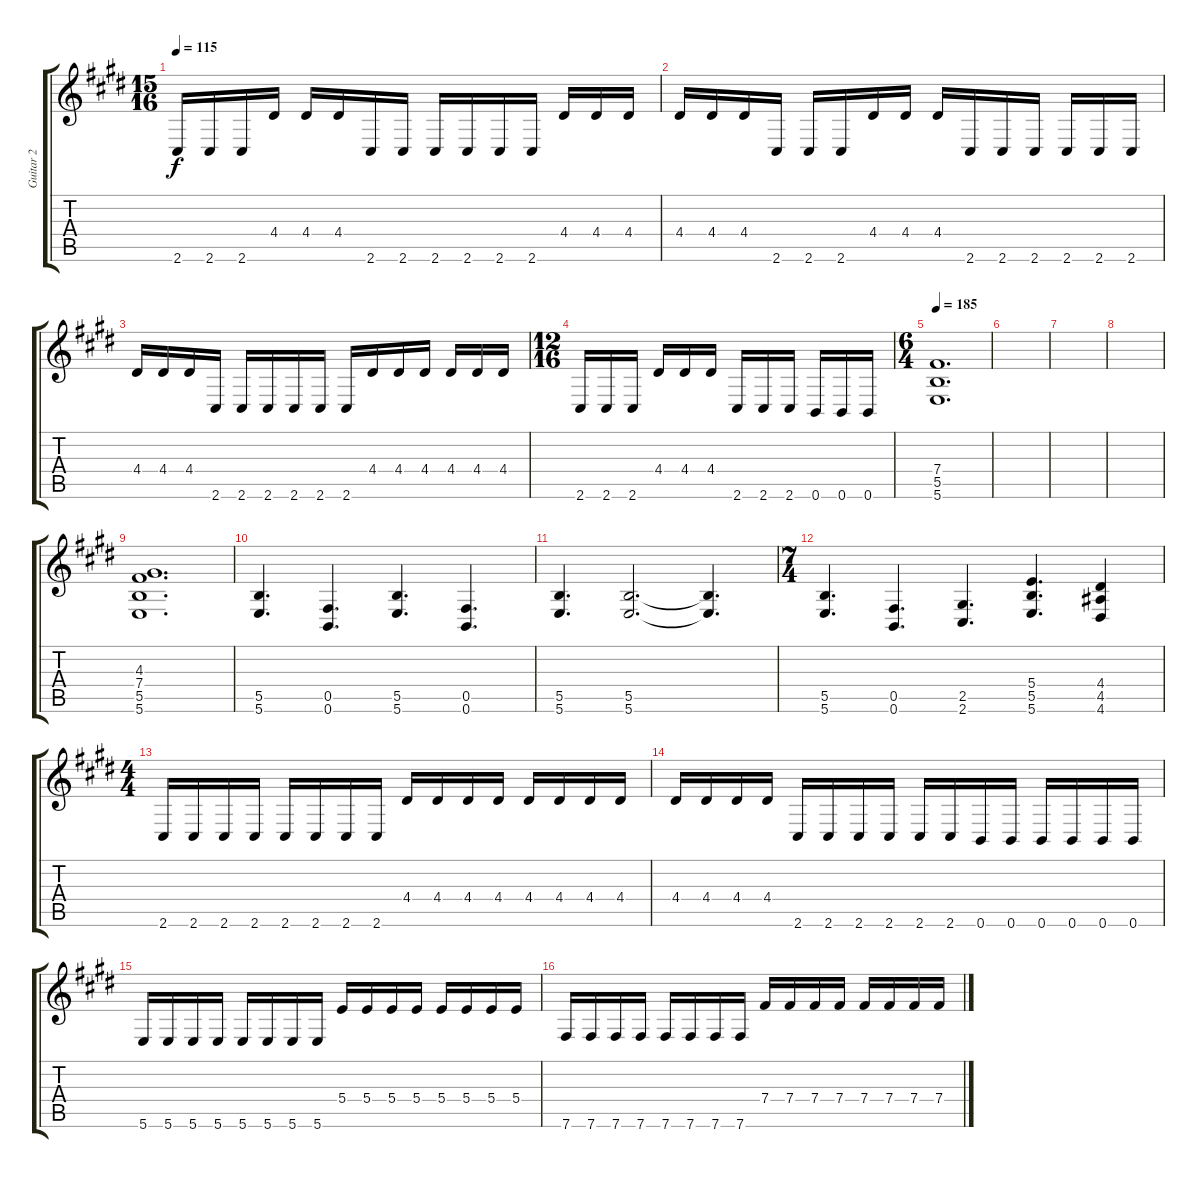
\track ("Guitar 2" "Guitar 2") {instrument overdrivenguitar}
\staff {score tabs}
\tuning (Db4 Ab3 E3 B2 Gb2 B1) {hide}
\ts (15 16)
\tempo 115
\clef g2
\ks e
2.6.16{dy f} 2.6.16 2.6.16 4.4.16 4.4.16 4.4.16 2.6.16 2.6.16 2.6.16 2.6.16 2.6.16 2.6.16 4.4.16 4.4.16 4.4.16 |
4.4.16 4.4.16 4.4.16 2.6.16 2.6.16 2.6.16 4.4.16 4.4.16 4.4.16 2.6.16 2.6.16 2.6.16 2.6.16 2.6.16 2.6.16 |
4.4.16 4.4.16 4.4.16 2.6.16 2.6.16 2.6.16 2.6.16 2.6.16 2.6.16 4.4.16 4.4.16 4.4.16 4.4.16 4.4.16 4.4.16 |
\ts (12 16)
2.6.16 2.6.16 2.6.16 4.4.16 4.4.16 4.4.16 2.6.16 2.6.16 2.6.16 0.6.16 0.6.16 0.6.16 |
\ts (6 4)
\tempo 185
(7.4 5.5 5.6).1{d volume 16 instrument overdrivenguitar} |
|
|
|
(4.3 7.4 5.5 5.6).1{d} |
(5.5 5.6).4{d} (0.5 0.6).4{d} (5.5 5.6).4{d} (0.5 0.6).4{d} |
(5.5 5.6).4{d} (5.5 5.6).2{d} (5.5{t} 5.6{t}).4{d} |
\ts (7 4)
(5.5 5.6).4{d} (0.5 0.6).4{d} (2.5 2.6).4{d} (5.4 5.5 5.6).4{d} (4.4 4.5 4.6).4 |
\ts (4 4)
2.6.16 2.6.16 2.6.16 2.6.16 2.6.16 2.6.16 2.6.16 2.6.16 4.4.16 4.4.16 4.4.16 4.4.16 4.4.16 4.4.16 4.4.16 4.4.16 |
4.4.16 4.4.16 4.4.16 4.4.16 2.6.16 2.6.16 2.6.16 2.6.16 2.6.16 2.6.16 0.6.16 0.6.16 0.6.16 0.6.16 0.6.16 0.6.16 |
5.6.16 5.6.16 5.6.16 5.6.16 5.6.16 5.6.16 5.6.16 5.6.16 5.4.16 5.4.16 5.4.16 5.4.16 5.4.16 5.4.16 5.4.16 5.4.16 |
7.6.16 7.6.16 7.6.16 7.6.16 7.6.16 7.6.16 7.6.16 7.6.16 7.4.16 7.4.16 7.4.16 7.4.16 7.4.16 7.4.16 7.4.16 7.4.16
